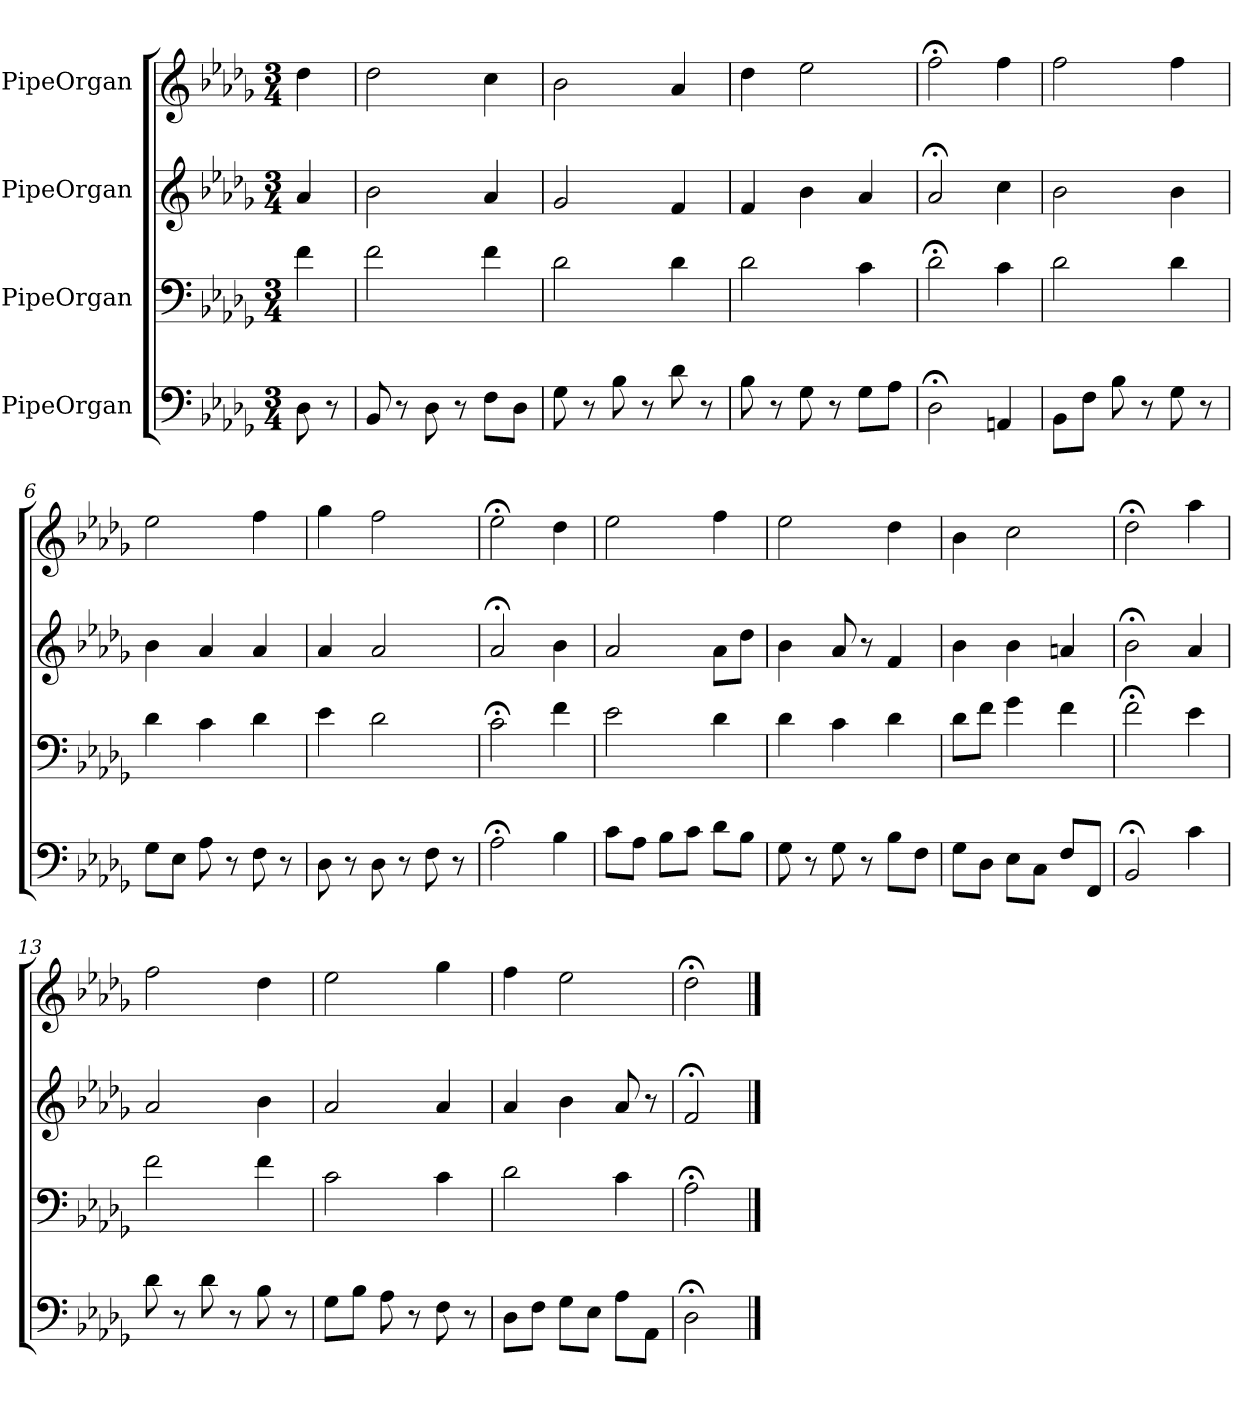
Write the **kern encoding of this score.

**kern	**kern	**kern	**kern
*part4	*part3	*part2	*part1
*staff4	*staff3	*staff2	*staff1
*I"PipeOrgan	*I"PipeOrgan	*I"PipeOrgan	*I"PipeOrgan
*clefF4	*clefF4	*clefG2	*clefG2
*k[b-e-a-d-g-]	*k[b-e-a-d-g-]	*k[b-e-a-d-g-]	*k[b-e-a-d-g-]
*D-:	*D-:	*D-:	*D-:
*M3/4	*M3/4	*M3/4	*M3/4
*MM60	*MM60	*MM60	*MM60
=	=	=	=
8D-	4f	4a-	4dd-
8r	.	.	.
=1	=1	=1	=1
8BB-	2f	2b-	2dd-
8r	.	.	.
8D-	.	.	.
8r	.	.	.
8F\L	4f	4a-	4cc
8D-\J	.	.	.
=2	=2	=2	=2
8G-	2d-	2g-	2b-
8r	.	.	.
8B-	.	.	.
8r	.	.	.
8d-	4d-	4f	4a-
8r	.	.	.
=3	=3	=3	=3
8B-	2d-	4f	4dd-
8r	.	.	.
8G-	.	4b-	2ee-
8r	.	.	.
8G-\L	4c	4a-	.
8A-\J	.	.	.
=4	=4	=4	=4
2D-;<	2d-;<	2a-;<	2ff;<
4AAn	4c	4cc	4ff
=5	=5	=5	=5
8BB-\L	2d-	2b-	2ff
8F\J	.	.	.
8B-	.	.	.
8r	.	.	.
8G-	4d-	4b-	4ff
8r	.	.	.
=6	=6	=6	=6
8G-\L	4d-	4b-	2ee-
8E-\J	.	.	.
8A-	4c	4a-	.
8r	.	.	.
8F	4d-	4a-	4ff
8r	.	.	.
=7	=7	=7	=7
8D-	4e-	4a-	4gg-
8r	.	.	.
8D-	2d-	2a-	2ff
8r	.	.	.
8F	.	.	.
8r	.	.	.
=8	=8	=8	=8
2A-;<	2c;<	2a-;<	2ee-;<
4B-	4f	4b-	4dd-
=9	=9	=9	=9
8c\L	2e-	2a-	2ee-
8A-\J	.	.	.
8B-\L	.	.	.
8c\J	.	.	.
8d-\L	4d-	8a-\L	4ff
8B-\J	.	8dd-\J	.
=10	=10	=10	=10
8G-	4d-	4b-	2ee-
8r	.	.	.
8G-	4c	8a-	.
8r	.	8r	.
8B-\L	4d-	4f	4dd-
8F\J	.	.	.
=11	=11	=11	=11
8G-\L	8d-\L	4b-	4b-
8D-\J	8f\J	.	.
8E-\L	4g-	4b-	2cc
8C\J	.	.	.
8F/L	4f	4an	.
8FF/J	.	.	.
=12	=12	=12	=12
2BB-;<	2f;<	2b-;<	2dd-;<
4c	4e-	4a-	4aa-
=13	=13	=13	=13
8d-	2f	2a-	2ff
8r	.	.	.
8d-	.	.	.
8r	.	.	.
8B-	4f	4b-	4dd-
8r	.	.	.
=14	=14	=14	=14
8G-\L	2c	2a-	2ee-
8B-\J	.	.	.
8A-	.	.	.
8r	.	.	.
8F	4c	4a-	4gg-
8r	.	.	.
=15	=15	=15	=15
8D-\L	2d-	4a-	4ff
8F\J	.	.	.
8G-\L	.	4b-	2ee-
8E-\J	.	.	.
8A-\L	4c	8a-	.
8AA-\J	.	8r	.
=16	=16	=16	=16
2D-;<	2A-;<	2f;<	2dd-;<
==	==	==	==
*-	*-	*-	*-
